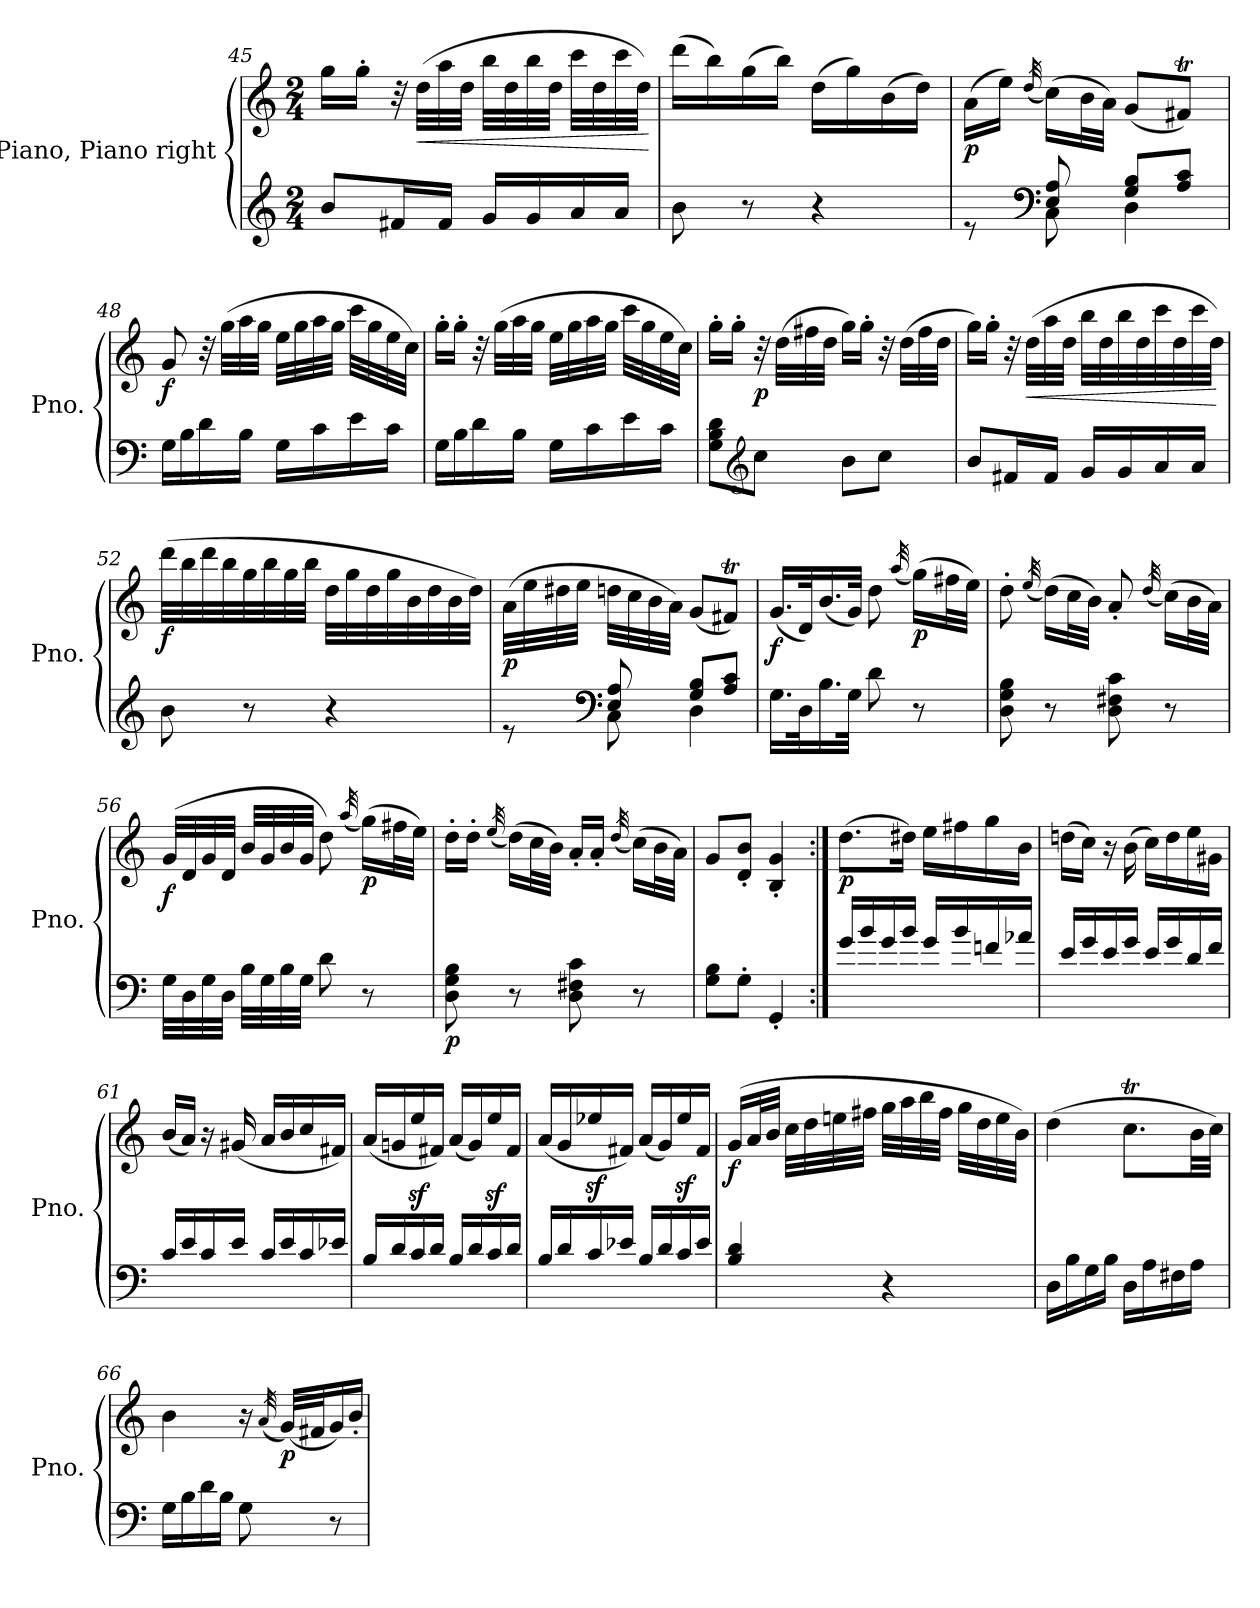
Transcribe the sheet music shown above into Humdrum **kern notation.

**kern	**kern	**dynam
*part1	*part1	*part1
*staff2	*staff1	*staff1/2
*I"Piano, Piano right	*	*
*I'Pno.	*	*
*clefG2	*clefG2	*
*k[]	*k[]	*
*M2/4	*M2/4	*
=45	=45	=45
8b/L	16gg\LL	.
.	16gg'\JJ	.
16f#X/L	32r	.
!	!	!LO:HP:b
.	(>32dd\LLL	<
16f#/JJ	32aa\	.
.	32dd\JJJ	.
16g/LL	32bb\LLL	.
.	32dd\	.
16g/	32bb\	.
.	32dd\JJJ	.
16a/	32ccc\LLL	.
.	32dd\	.
16a/JJ	32ccc\	.
.	32dd\JJJ)	.
.	.	[
=46	=46	=46
8b\	(>16ddd\LL	.
.	16bb\)	.
8r	(>16gg\	.
.	16bb\JJ)	.
4r	(>16dd\LL	.
.	16gg\)	.
.	(>16b\	.
.	16dd\JJ)	.
=47	=47	=47
*^	*	*
!	!	!	!LO:DY:b
8re	8ryy	(>16a\LL	p
.	.	16ee\JJ)	.
*clefF4	*	*	*
.	.	(<32qdd/	.
8E/ 8A/	8C\	(>16cc\LL)	.
.	.	32b\L	.
.	.	32a\JJJ)	.
8G/ 8B/L	4D\	(<8g/L	.
8A/ 8c/J	.	8f#Xt/J)	.
*v	*v	*	*
=48	=48	=48
!	!	!LO:DY:b
16G\LL	8g/	f
16B\	.	.
16d\	32r	.
.	(>32gg\LLL	.
16B\JJ	32aa\	.
.	32gg\JJJ	.
16G\LL	32ee\LLL	.
.	32gg\	.
16c\	32aa\	.
.	32gg\JJJ	.
16e\	32ccc\LLL	.
.	32gg\	.
16c\JJ	32ee\	.
.	32cc\JJJ)	.
=49	=49	=49
16G\LL	16gg'\LL	.
16B\	16gg'\JJ	.
16d\	32r	.
.	(>32gg\LLL	.
16B\JJ	32aa\	.
.	32gg\JJJ	.
16G\LL	32ee\LLL	.
.	32gg\	.
16c\	32aa\	.
.	32gg\JJJ	.
16e\	32ccc\LLL	.
.	32gg\	.
16c\JJ	32ee\	.
.	32cc\JJJ)	.
=50	=50	=50
8G\ 8B\ 8d\L	16gg'\LL	.
.	16gg'\JJ	.
*clefG2	*	*
!	!	!LO:DY:b
8cc\J	32r	p
.	(>32dd\LLL	.
.	32ff#X\	.
.	32dd\JJJ	.
8b\L	16gg\LL)	.
.	16gg'\JJ	.
8cc\J	32r	.
.	(>32dd\LLL	.
.	32ff#\	.
.	32dd\JJJ	.
=51	=51	=51
8b/L	16gg\LL)	.
.	16gg'\JJ	.
16f#X/L	32r	.
!	!	!LO:HP:b
.	(>32dd\LLL	<
16f#/JJ	32aa\	.
.	32dd\JJJ	.
16g/LL	32bb\LLL	.
.	32dd\	.
16g/	32bb\	.
.	32dd\	.
16a/	32ccc\	.
.	32dd\	.
16a/JJ	32ccc\	.
.	32dd\JJJ)	.
.	.	[
=52	=52	=52
!	!	!LO:DY:b
8b\	(>32ddd\LLL	f
.	32bb\	.
.	32ddd\	.
.	32bb\	.
8r	32gg\	.
.	32bb\	.
.	32gg\	.
.	32bb\JJJ	.
4r	32dd\LLL	.
.	32gg\	.
.	32dd\	.
.	32gg\	.
.	32b\	.
.	32dd\	.
.	32b\	.
.	32dd\JJJ)	.
=53	=53	=53
*^	*	*
!	!	!	!LO:DY:b
8re	8ryy	(>32a\LLL	p
.	.	32ee\	.
.	.	32dd#X\	.
.	.	32ee\JJJ	.
*clefF4	*	*	*
8E/ 8A/	8C\	32ddn\LLL	.
.	.	32cc\	.
.	.	32b\	.
.	.	32a\JJJ)	.
8G/ 8B/L	4D\	(<8g/L	.
8A/ 8c/J	.	8f#Xt/J)	.
*v	*v	*	*
=54	=54	=54
!	!	!LO:DY:b
16.G\LL	(<16.g/LL	f
32D\K	32d/K)	.
16.B\	(<16.b/	.
32G\JJk	32g/JJk)	.
8d\	8dd\	.
.	(<32qaa/	.
!	!	!LO:DY:b
8r	(>16gg\LL)	p
.	32ff#X\L	.
.	32ee\JJJ)	.
=55	=55	=55
8D\ 8G\ 8B\	8dd'\	.
.	(<32qee/	.
8r	(>16dd\LL)	.
.	32cc\L	.
.	32b\JJJ)	.
8D\ 8F#X\ 8c\	8a'/	.
.	(<32qdd/	.
8r	(>16cc\LL)	.
.	32b\L	.
.	32a\JJJ)	.
=56	=56	=56
!	!	!LO:DY:b
32G\LLL	(>32g/LLL	f
32D\	32d/	.
32G\	32g/	.
32D\JJJ	32d/JJJ	.
32B\LLL	32b/LLL	.
32G\	32g/	.
32B\	32b/	.
32G\JJJ	32g/JJJ	.
8d\	8dd\)	.
.	(<32qaa/	.
!	!	!LO:DY:b
8r	(>16gg\LL)	p
.	32ff#X\L	.
.	32ee\JJJ)	.
=57	=57	=57
!	!	!LO:DY:b=2
8D\ 8G\ 8B\	16dd'\LL	p
.	16dd'\JJ	.
.	(<32qee/	.
8r	(>16dd\LL)	.
.	32cc\L	.
.	32b\JJJ)	.
8D\ 8F#X\ 8c\	16a'/LL	.
.	16a'/JJ	.
.	(<32qdd/	.
8r	(>16cc\LL)	.
.	32b\L	.
.	32a\JJJ)	.
=58	=58	=58
8G\ 8B\L	8g/L	.
8G'\J	8d/' 8b/'J	.
4GG'/	4B/' 4g/'	.
=59:|!	=59:|!	=59:|!
!	!	!LO:DY:b
16g/LL	(>8.dd\L	p
16b/	.	.
16g/	.	.
16b/JJ	16dd#X\Jk)	.
16g/LL	16ee\LL	.
16b/	16ff#X\	.
16fn/	16gg\	.
16a-X/JJ	16b\JJ	.
=60	=60	=60
16e/LL	(>16ddn\LL	.
16g/	16cc\JJ)	.
16e/	16r	.
16g/JJ	(>16b\	.
16e/LL	16cc\LL)	.
16g/	16dd\	.
16d/	16ee\	.
16f/JJ	16g#X\JJ	.
=61	=61	=61
16c/LL	(<16b/LL	.
16e/	16a/JJ)	.
16c/	16r	.
16e/JJ	(<16g#X/	.
16c/LL	16a/LL	.
16e/	16b/	.
16c/	16cc/	.
16e-X/JJ	16f#X/JJ)	.
=62	=62	=62
16B/LL	(<16a/LL	.
16d/	16gn/	.
16c/	16eez</	.
16d/JJ	16f#X/JJ)	.
16B/LL	(<16a/LL	.
16d/	16g/)	.
16c/	16eez</	.
16d/JJ	16f#/JJ	.
=63	=63	=63
16B/LL	(<16a/LL	.
16d/	16g/	.
16c/	16ee-Xz</	.
16e-X/JJ	16f#X/JJ)	.
16B/LL	(<16a/LL	.
16d/	16g/)	.
16c/	16ee-z</	.
16e-/JJ	16f#/JJ	.
=64	=64	=64
!	!	!LO:DY:b
4B/ 4d/	(>16g/LL	f
.	32a/L	.
.	32b/JJJ	.
.	32cc\LLL	.
.	32dd\	.
.	32een\	.
.	32ff#X\JJJ	.
4r	32gg\LLL	.
.	32aa\	.
.	32bb\	.
.	32ff#\JJJ	.
.	32gg\LLL	.
.	32dd\	.
.	32ee\	.
.	32b\JJJ)	.
=65	=65	=65
16D\LL	(>4dd\	.
16B\	.	.
16G\	.	.
16B\JJ	.	.
16D\LL	8.ccT\L	.
16A\	.	.
16F#X\	.	.
16A\JJ	32b\LL	.
.	32cc\JJJ)	.
=66	=66	=66
16G\LL	4b\	.
16B\	.	.
16d\	.	.
16B\JJ	.	.
8G\	16r	.
.	(<32qa/	.
!	!	!LO:DY:b
.	(<32g/LLL)	p
.	32f#X/J	.
8r	16g/)	.
.	16b'/JJ	.
=	=	=
*-	*-	*-
